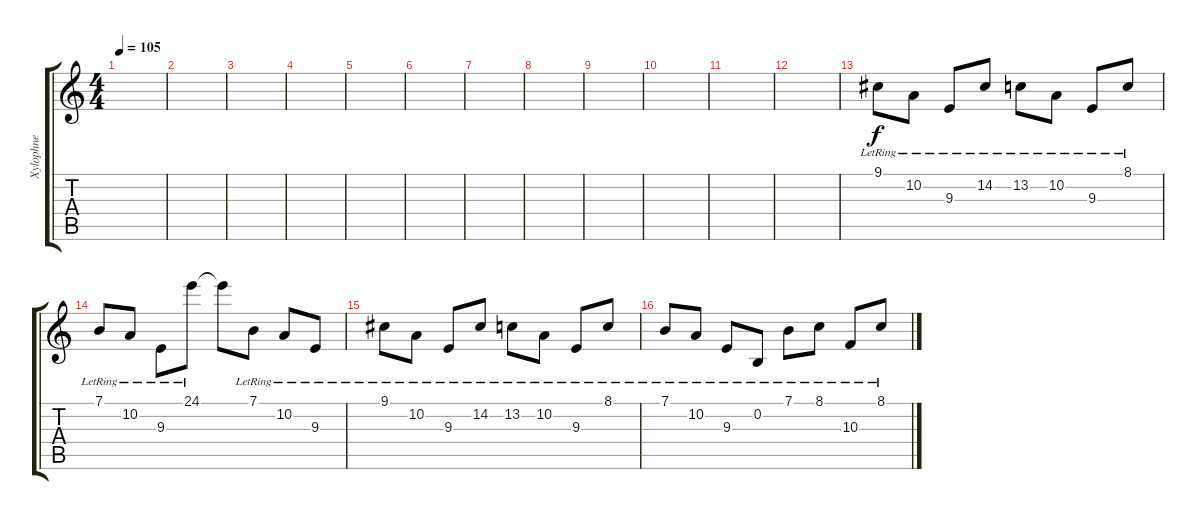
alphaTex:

\track ("Xylophne" "Xylophne") {instrument xylophone}
\staff {score tabs}
\tuning (E4 B3 G3 D3 A2 E2) {hide}
\ts (4 4)
\tempo 105
\clef g2
\ks c
|
|
|
|
|
|
|
|
|
|
|
|
9.1{lr}.8 10.2{lr}.8 9.3{lr}.8 14.2{lr}.8 13.2{lr}.8 10.2{lr}.8 9.3{lr}.8 8.1{lr}.8 |
7.1{lr}.8 10.2{lr}.8 9.3{lr}.8 24.1{lr}.8 24.1{t}.8 7.1{lr}.8 10.2{lr}.8 9.3{lr}.8 |
9.1{lr}.8 10.2{lr}.8 9.3{lr}.8 14.2{lr}.8 13.2{lr}.8 10.2{lr}.8 9.3{lr}.8 8.1{lr}.8 |
7.1{lr}.8 10.2{lr}.8 9.3{lr}.8 0.2{lr}.8 7.1{lr}.8 8.1{lr}.8 10.3{lr}.8 8.1{lr}.8
